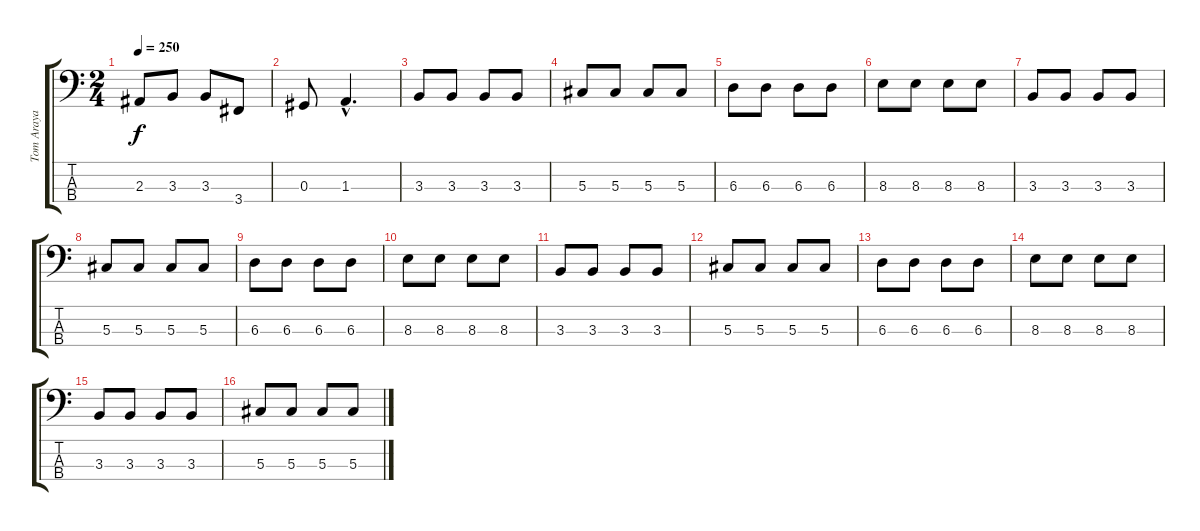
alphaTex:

\track ("Tom Araya" "Tom Araya") {instrument electricbasspick}
\staff {score tabs}
\tuning (Gb2 Db2 Ab1 Eb1) {hide}
\ts (2 4)
\tempo 250
\clef f4
\ks c
2.3.8{dy f} 3.3.8 3.3.8 3.4.8 |
0.3.8 1.3{hac}.4{d} |
3.3.8 3.3.8 3.3.8 3.3.8 |
5.3.8 5.3.8 5.3.8 5.3.8 |
6.3.8 6.3.8 6.3.8 6.3.8 |
8.3.8 8.3.8 8.3.8 8.3.8 |
3.3.8 3.3.8 3.3.8 3.3.8 |
5.3.8 5.3.8 5.3.8 5.3.8 |
6.3.8 6.3.8 6.3.8 6.3.8 |
8.3.8 8.3.8 8.3.8 8.3.8 |
3.3.8 3.3.8 3.3.8 3.3.8 |
5.3.8 5.3.8 5.3.8 5.3.8 |
6.3.8 6.3.8 6.3.8 6.3.8 |
8.3.8 8.3.8 8.3.8 8.3.8 |
3.3.8 3.3.8 3.3.8 3.3.8 |
5.3.8 5.3.8 5.3.8 5.3.8
